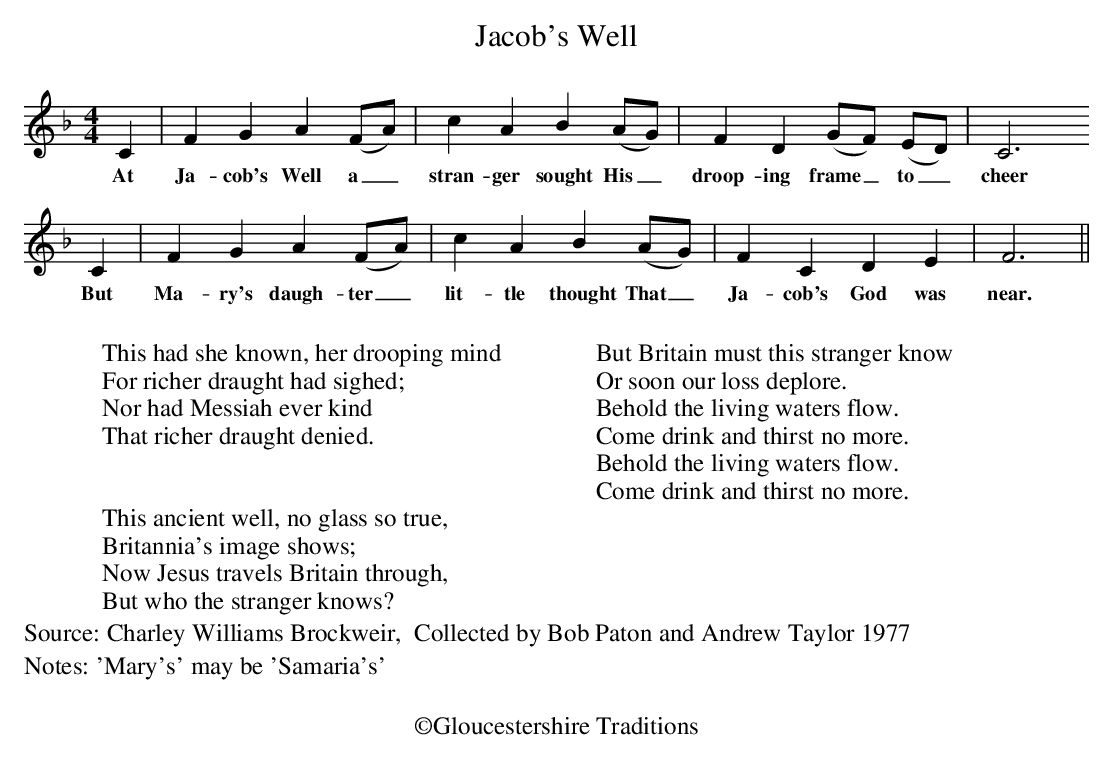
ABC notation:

X:1
T: Jacob's Well
Checked by Gwilym Davies 4 Jan 2016
M:4/4
L:1/4
K:F
C | FGA(F/A/) | cAB(A/G/) |FD(G/F/) (E/D/) |C3
w:At Ja-cob's Well a_stran-ger sought His_ droop-ing frame_ to_ cheer
C | FGA (F/A/) | cAB (A/G/) | FCDE | F3 ||4
w: But Ma-ry's daugh-ter_ lit-tle thought That_ Ja-cob's God was near.
W:
W:This had she known, her drooping mind
W:For richer draught had sighed;
W:Nor had Messiah ever kind
W:That richer draught denied.
W:
W:
W:This ancient well, no glass so true,
W:Britannia's image shows;
W:Now Jesus travels Britain through,
W:But who the stranger knows?
W:
W:
W:But Britain must this stranger know
W:Or soon our loss deplore.
W:Behold the living waters flow.
W:Come drink and thirst no more.
W:Behold the living waters flow.
W:Come drink and thirst no more.
W:
